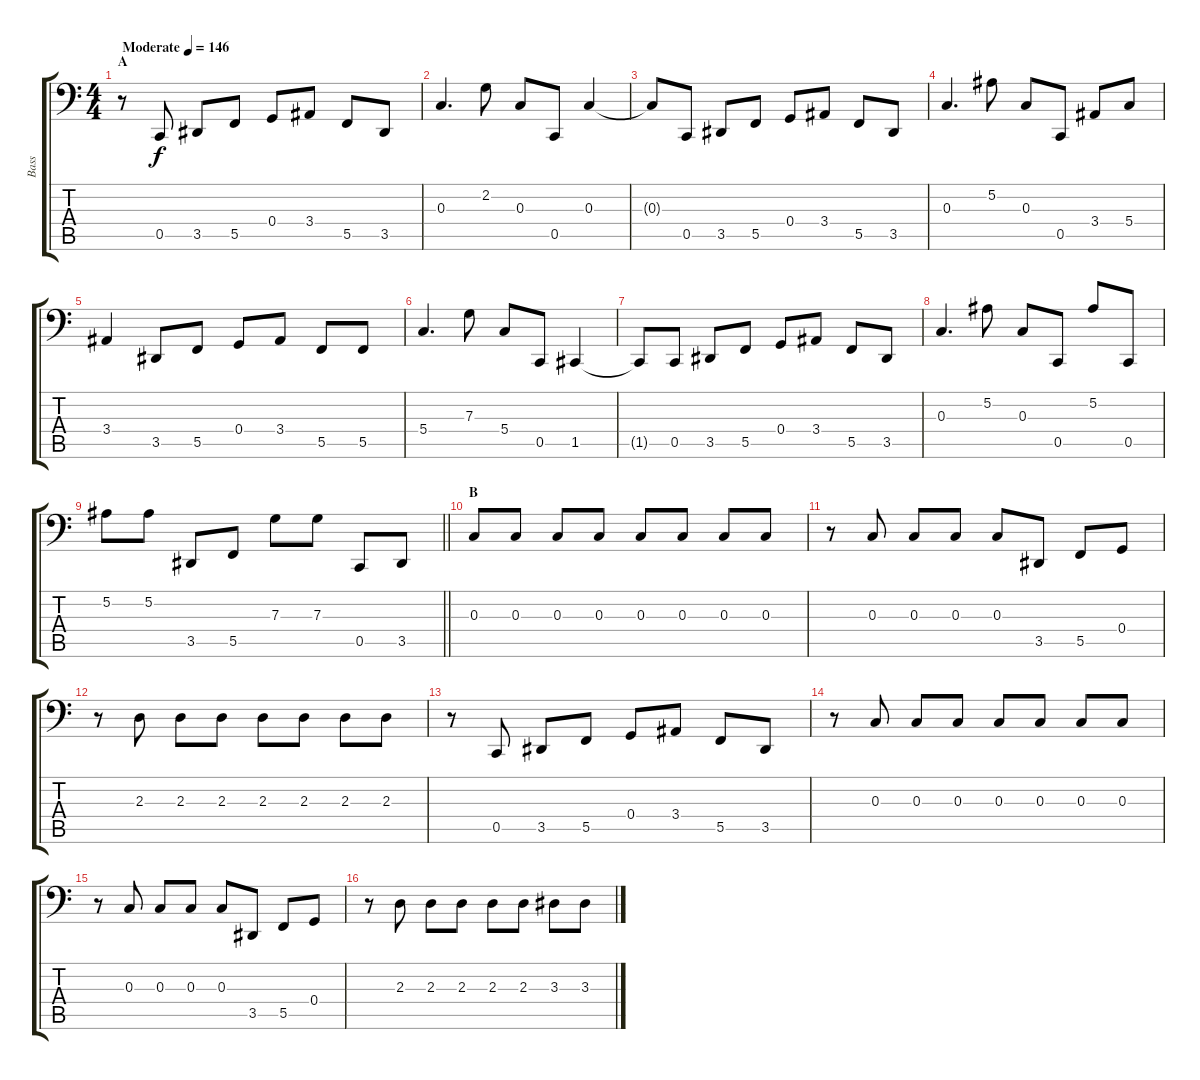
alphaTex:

\track ("Bass" "Bass") {instrument electricbasspick}
\staff {score tabs}
\tuning (Bb2 F2 C2 G1 C1 A0) {hide}
\ts (4 4)
\section ("" "A")
\tempo (146 "Moderate")
\clef f4
\ks c
r.8{dy f instrument electricbasspick} 0.5.8 3.5.8 5.5.8 0.4.8 3.4.8 5.5.8 3.5.8 |
0.3.4{d} 2.2.8 0.3.8 0.5.8 0.3.4 |
0.3{t}.8 0.5.8 3.5.8 5.5.8 0.4.8 3.4.8 5.5.8 3.5.8 |
0.3.4{d} 5.2.8 0.3.8 0.5.8 3.4.8 5.4.8 |
3.4.4 3.5.8 5.5.8 0.4.8 3.4.8 5.5.8 5.5.8 |
5.4.4{d} 7.3.8 5.4.8 0.5.8 1.5.4 |
1.5{t}.8 0.5.8 3.5.8 5.5.8 0.4.8 3.4.8 5.5.8 3.5.8 |
0.3.4{d} 5.2.8 0.3.8 0.5.8 5.2.8 0.5.8 |
\barLineRight lightlight
5.2.8 5.2.8 3.5.8 5.5.8 7.3.8 7.3.8 0.5.8 3.5.8 |
\section ("" "B")
0.3.8 0.3.8 0.3.8 0.3.8 0.3.8 0.3.8 0.3.8 0.3.8 |
r.8 0.3.8 0.3.8 0.3.8 0.3.8 3.5.8 5.5.8 0.4.8 |
r.8 2.3.8 2.3.8 2.3.8 2.3.8 2.3.8 2.3.8 2.3.8 |
r.8 0.5.8 3.5.8 5.5.8 0.4.8 3.4.8 5.5.8 3.5.8 |
r.8 0.3.8 0.3.8 0.3.8 0.3.8 0.3.8 0.3.8 0.3.8 |
r.8 0.3.8 0.3.8 0.3.8 0.3.8 3.5.8 5.5.8 0.4.8 |
r.8 2.3.8 2.3.8 2.3.8 2.3.8 2.3.8 3.3.8 3.3.8
